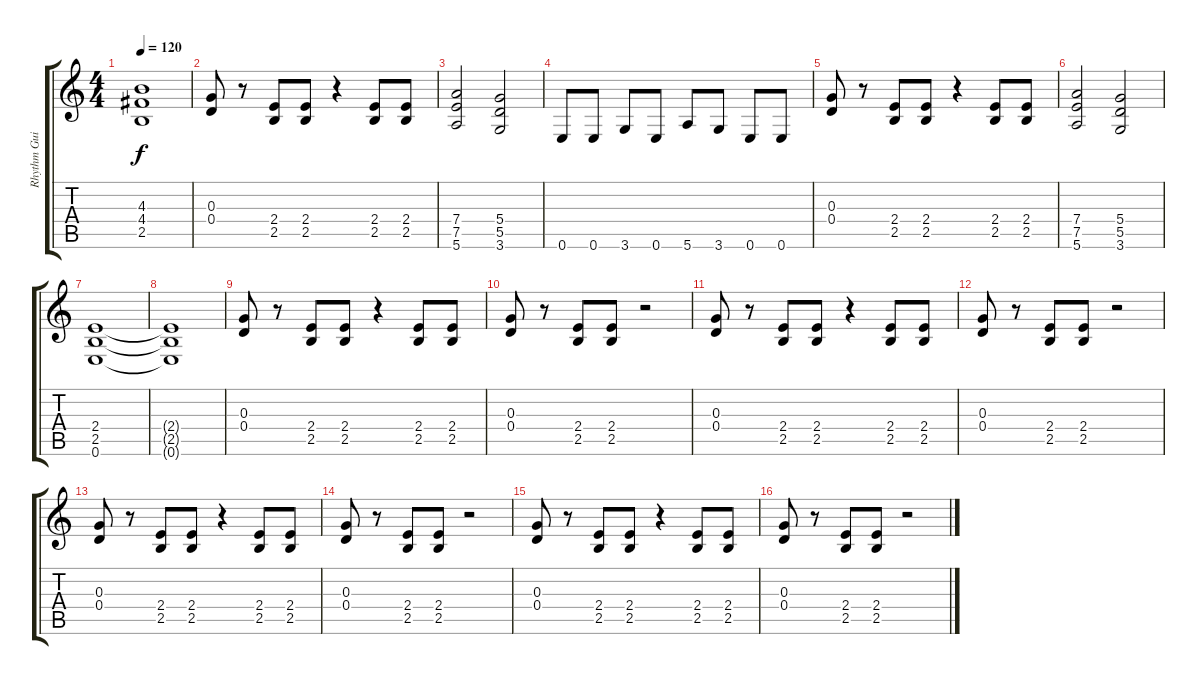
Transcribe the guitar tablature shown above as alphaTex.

\track ("Rhythm Guitar I" "Rhythm Gui") {instrument overdrivenguitar}
\staff {score tabs}
\tuning (E4 B3 G3 D3 A2 E2) {hide}
\ts (4 4)
\tempo 120
\clef g2
\ks c
(4.3 4.4 2.5).1{dy f} |
(0.3 0.4).8 r.8 (2.4 2.5).8 (2.4 2.5).8 r.4 (2.4 2.5).8 (2.4 2.5).8 |
(7.4 7.5 5.6).2 (5.4 5.5 3.6).2 |
0.6.8 0.6.8 3.6.8 0.6.8 5.6.8 3.6.8 0.6.8 0.6.8 |
(0.3 0.4).8 r.8 (2.4 2.5).8 (2.4 2.5).8 r.4 (2.4 2.5).8 (2.4 2.5).8 |
(7.4 7.5 5.6).2 (5.4 5.5 3.6).2 |
(2.4 2.5 0.6).1 |
(2.4{t} 2.5{t} 0.6{t}).1 |
(0.3 0.4).8 r.8 (2.4 2.5).8 (2.4 2.5).8 r.4 (2.4 2.5).8 (2.4 2.5).8 |
(0.3 0.4).8 r.8 (2.4 2.5).8 (2.4 2.5).8 r.2 |
(0.3 0.4).8 r.8 (2.4 2.5).8 (2.4 2.5).8 r.4 (2.4 2.5).8 (2.4 2.5).8 |
(0.3 0.4).8 r.8 (2.4 2.5).8 (2.4 2.5).8 r.2 |
(0.3 0.4).8 r.8 (2.4 2.5).8 (2.4 2.5).8 r.4 (2.4 2.5).8 (2.4 2.5).8 |
(0.3 0.4).8 r.8 (2.4 2.5).8 (2.4 2.5).8 r.2 |
(0.3 0.4).8 r.8 (2.4 2.5).8 (2.4 2.5).8 r.4 (2.4 2.5).8 (2.4 2.5).8 |
(0.3 0.4).8 r.8 (2.4 2.5).8 (2.4 2.5).8 r.2
